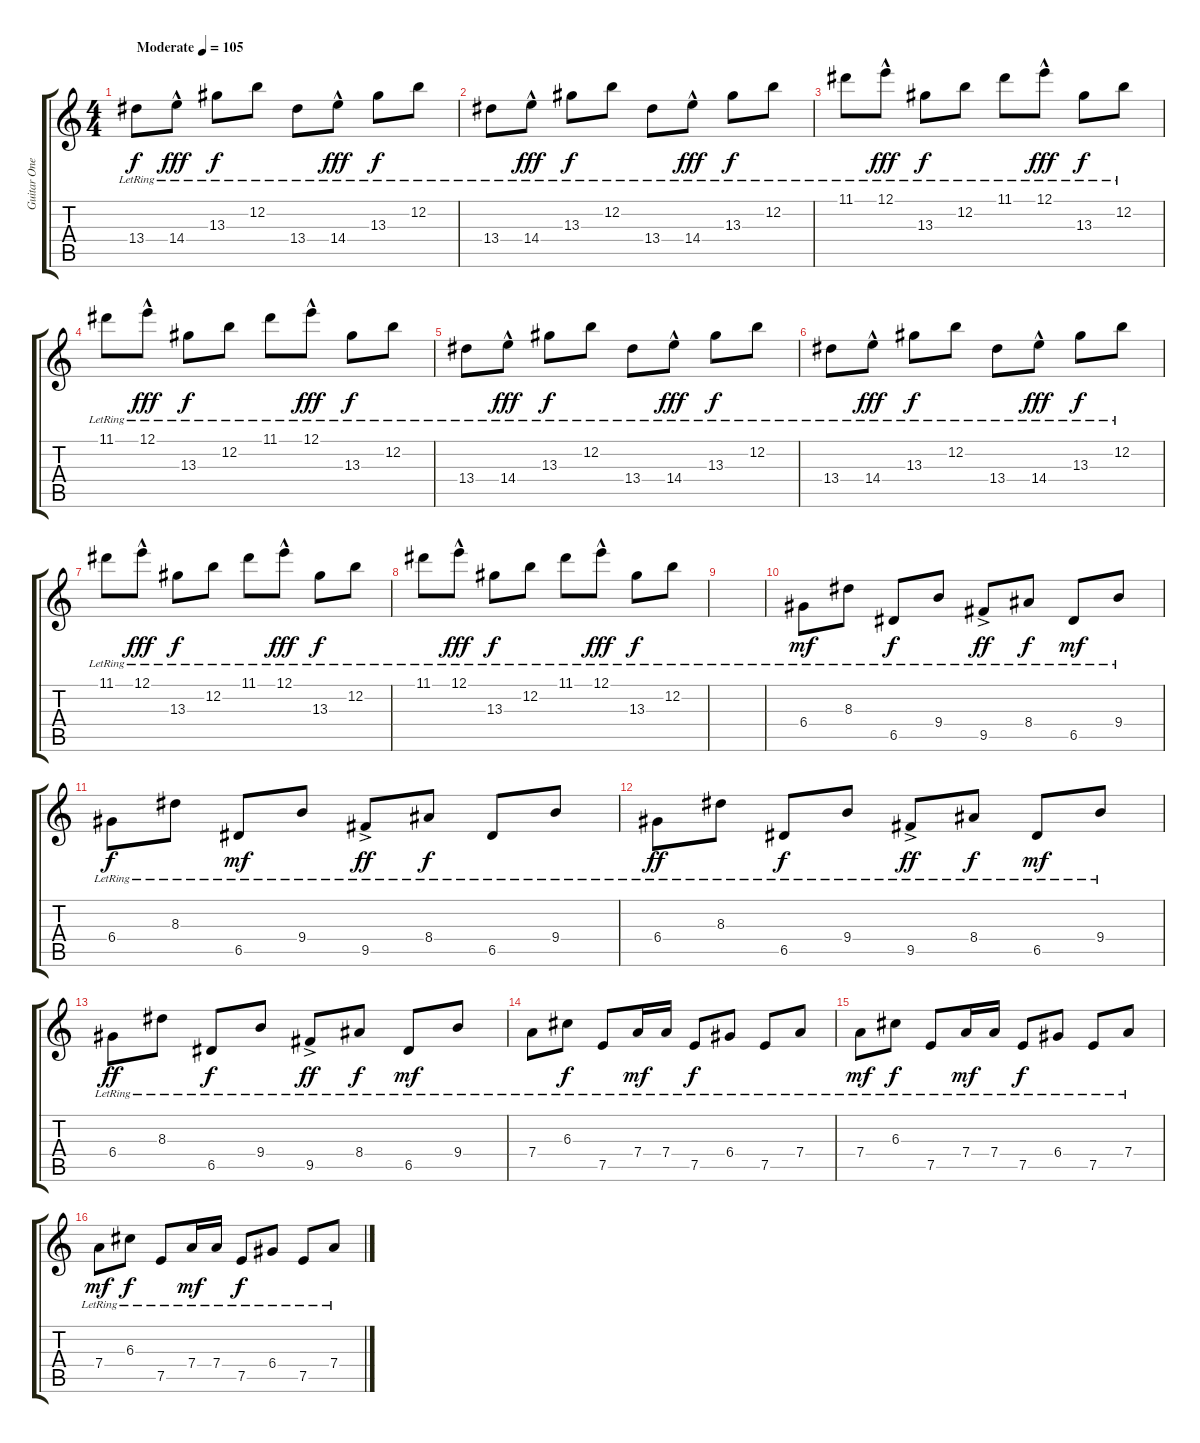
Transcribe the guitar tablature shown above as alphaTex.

\track ("Guitar One" "Guitar One") {instrument acousticguitarsteel}
\staff {score tabs}
\tuning (E4 B3 G3 D3 A2 E2) {hide}
\ts (4 4)
\tempo (105 "Moderate")
\clef g2
\ks c
13.4{lr}.8{dy f instrument acousticguitarsteel} 14.4{hac lr}.8{dy fff} 13.3{lr}.8{dy f} 12.2{lr}.8 13.4{lr}.8 14.4{hac lr}.8{dy fff} 13.3{lr}.8{dy f} 12.2{lr}.8 |
13.4{lr}.8 14.4{hac lr}.8{dy fff} 13.3{lr}.8{dy f} 12.2{lr}.8 13.4{lr}.8 14.4{hac lr}.8{dy fff} 13.3{lr}.8{dy f} 12.2{lr}.8 |
11.1{lr}.8 12.1{hac lr}.8{dy fff} 13.3{lr}.8{dy f} 12.2{lr}.8 11.1{lr}.8 12.1{hac lr}.8{dy fff} 13.3{lr}.8{dy f} 12.2{lr}.8 |
11.1{lr}.8 12.1{hac lr}.8{dy fff} 13.3{lr}.8{dy f} 12.2{lr}.8 11.1{lr}.8 12.1{hac lr}.8{dy fff} 13.3{lr}.8{dy f} 12.2{lr}.8 |
13.4{lr}.8 14.4{hac lr}.8{dy fff} 13.3{lr}.8{dy f} 12.2{lr}.8 13.4{lr}.8 14.4{hac lr}.8{dy fff} 13.3{lr}.8{dy f} 12.2{lr}.8 |
13.4{lr}.8 14.4{hac lr}.8{dy fff} 13.3{lr}.8{dy f} 12.2{lr}.8 13.4{lr}.8 14.4{hac lr}.8{dy fff} 13.3{lr}.8{dy f} 12.2{lr}.8 |
11.1{lr}.8 12.1{hac lr}.8{dy fff} 13.3{lr}.8{dy f} 12.2{lr}.8 11.1{lr}.8 12.1{hac lr}.8{dy fff} 13.3{lr}.8{dy f} 12.2{lr}.8 |
11.1{lr}.8 12.1{hac lr}.8{dy fff} 13.3{lr}.8{dy f} 12.2{lr}.8 11.1{lr}.8 12.1{hac lr}.8{dy fff} 13.3{lr}.8{dy f} 12.2{lr}.8 |
|
6.4{lr}.8{dy mf} 8.3{lr}.8 6.5{lr}.8{dy f} 9.4{lr}.8 9.5{ac lr}.8{dy ff} 8.4{lr}.8{dy f} 6.5{lr}.8{dy mf} 9.4{lr}.8 |
6.4{lr}.8{dy f} 8.3{lr}.8 6.5{lr}.8{dy mf} 9.4{lr}.8 9.5{ac lr}.8{dy ff} 8.4{lr}.8{dy f} 6.5{lr}.8 9.4{lr}.8 |
6.4{lr}.8{dy ff} 8.3{lr}.8 6.5{lr}.8{dy f} 9.4{lr}.8 9.5{ac lr}.8{dy ff} 8.4{lr}.8{dy f} 6.5{lr}.8{dy mf} 9.4{lr}.8 |
6.4{lr}.8{dy ff} 8.3{lr}.8 6.5{lr}.8{dy f} 9.4{lr}.8 9.5{ac lr}.8{dy ff} 8.4{lr}.8{dy f} 6.5{lr}.8{dy mf} 9.4{lr}.8 |
7.4{lr}.8 6.3{lr}.8{dy f} 7.5{lr}.8 7.4{lr}.16{dy mf} 7.4{lr}.16 7.5{lr}.8{dy f} 6.4{lr}.8 7.5{lr}.8 7.4{lr}.8 |
7.4{lr}.8{dy mf} 6.3{lr}.8{dy f} 7.5{lr}.8 7.4{lr}.16{dy mf} 7.4{lr}.16 7.5{lr}.8{dy f} 6.4{lr}.8 7.5{lr}.8 7.4{lr}.8 |
7.4{lr}.8{dy mf} 6.3{lr}.8{dy f} 7.5{lr}.8 7.4{lr}.16{dy mf} 7.4{lr}.16 7.5{lr}.8{dy f} 6.4{lr}.8 7.5{lr}.8 7.4{lr}.8
